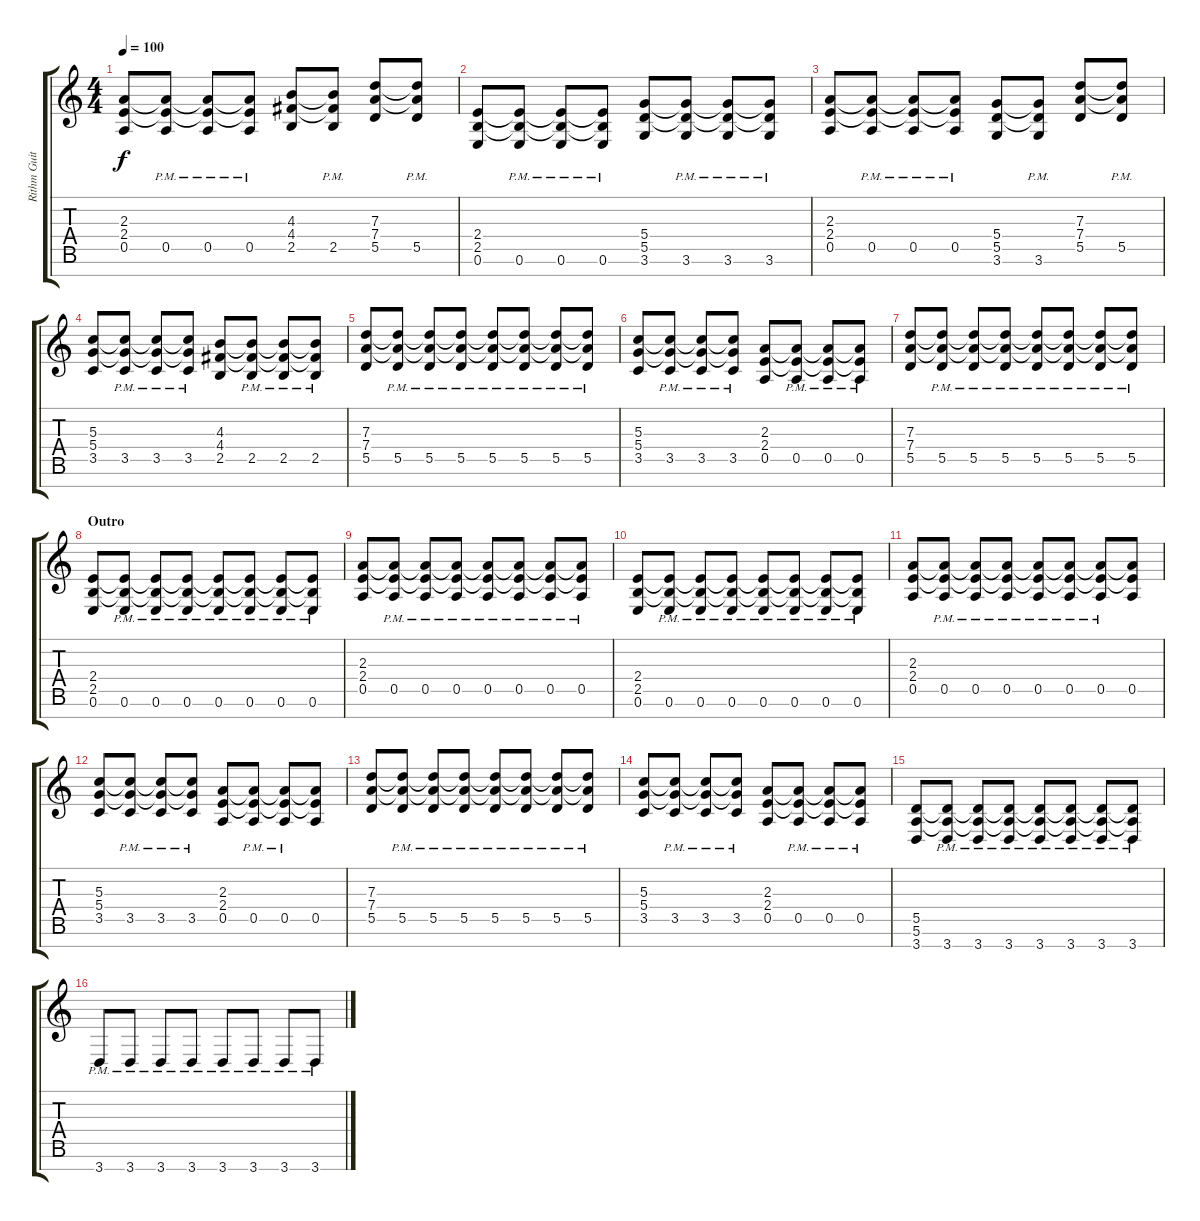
\track ("Rithm Guitar" "Rithm Guit") {instrument distortionguitar}
\staff {score tabs}
\tuning (E4 B3 G3 D3 A2 E2 B1) {hide}
\ts (4 4)
\tempo 100
\clef g2
\ks c
(2.3 2.4 0.5).8{dy f} (2.3{t} 2.4{t} 0.5{pm}).8 (2.3{t} 2.4{t} 0.5{pm}).8 (2.3{t} 2.4{t} 0.5{pm}).8 (4.3 4.4 2.5).8 (4.3{t} 4.4{t} 2.5{pm}).8 (7.3 7.4 5.5).8 (7.3{t} 7.4{t} 5.5{pm}).8 |
(2.4 2.5 0.6).8 (2.4{t} 2.5{t} 0.6{pm}).8 (2.4{t} 2.5{t} 0.6{pm}).8 (2.4{t} 2.5{t} 0.6{pm}).8 (5.4 5.5 3.6).8 (5.4{t} 5.5{t} 3.6{pm}).8 (5.4{t} 5.5{t} 3.6{pm}).8 (5.4{t} 5.5{t} 3.6{pm}).8 |
(2.3 2.4 0.5).8 (2.3{t} 2.4{t} 0.5{pm}).8 (2.3{t} 2.4{t} 0.5{pm}).8 (2.3{t} 2.4{t} 0.5{pm}).8 (5.4 5.5 3.6).8 (5.4{t} 5.5{t} 3.6{pm}).8 (7.3 7.4 5.5).8 (7.3{t} 7.4{t} 5.5{pm}).8 |
(5.3 5.4 3.5).8 (5.3{t} 5.4{t} 3.5{pm}).8 (5.3{t} 5.4{t} 3.5{pm}).8 (5.3{t} 5.4{t} 3.5{pm}).8 (4.3 4.4 2.5).8 (4.3{t} 4.4{t} 2.5{pm}).8 (4.3{t} 4.4{t} 2.5{pm}).8 (4.3{t} 4.4{t} 2.5{pm}).8 |
(7.3 7.4 5.5).8 (7.3{t} 7.4{t} 5.5{pm}).8 (7.3{t} 7.4{t} 5.5{pm}).8 (7.3{t} 7.4{t} 5.5{pm}).8 (7.3{t} 7.4{t} 5.5{pm}).8 (7.3{t} 7.4{t} 5.5{pm}).8 (7.3{t} 7.4{t} 5.5{pm}).8 (7.3{t} 7.4{t} 5.5{pm}).8 |
(5.3 5.4 3.5).8 (5.3{t} 5.4{t} 3.5{pm}).8 (5.3{t} 5.4{t} 3.5{pm}).8 (5.3{t} 5.4{t} 3.5{pm}).8 (2.3 2.4 0.5).8 (2.3{t} 2.4{t} 0.5{pm}).8 (2.3{t} 2.4{t} 0.5{pm}).8 (2.3{t} 2.4{t} 0.5{pm}).8 |
(7.3 7.4 5.5).8 (7.3{t} 7.4{t} 5.5{pm}).8 (7.3{t} 7.4{t} 5.5{pm}).8 (7.3{t} 7.4{t} 5.5{pm}).8 (7.3{t} 7.4{t} 5.5{pm}).8 (7.3{t} 7.4{t} 5.5{pm}).8 (7.3{t} 7.4{t} 5.5{pm}).8 (7.3{t} 7.4{t} 5.5{pm}).8 |
\section ("" "Outro")
(2.4 2.5 0.6).8 (2.4{t} 2.5{t} 0.6{pm}).8 (2.4{t} 2.5{t} 0.6{pm}).8 (2.4{t} 2.5{t} 0.6{pm}).8 (2.4{t} 2.5{t} 0.6{pm}).8 (2.4{t} 2.5{t} 0.6{pm}).8 (2.4{t} 2.5{t} 0.6{pm}).8 (2.4{t} 2.5{t} 0.6{pm}).8 |
(2.3 2.4 0.5).8 (2.3{t} 2.4{t} 0.5{pm}).8 (2.3{t} 2.4{t} 0.5{pm}).8 (2.3{t} 2.4{t} 0.5{pm}).8 (2.3{t} 2.4{t} 0.5{pm}).8 (2.3{t} 2.4{t} 0.5{pm}).8 (2.3{t} 2.4{t} 0.5{pm}).8 (2.3{t} 2.4{t} 0.5{pm}).8 |
(2.4 2.5 0.6).8 (2.4{t} 2.5{t} 0.6{pm}).8 (2.4{t} 2.5{t} 0.6{pm}).8 (2.4{t} 2.5{t} 0.6{pm}).8 (2.4{t} 2.5{t} 0.6{pm}).8 (2.4{t} 2.5{t} 0.6{pm}).8 (2.4{t} 2.5{t} 0.6{pm}).8 (2.4{t} 2.5{t} 0.6{pm}).8 |
(2.3 2.4 0.5).8 (2.3{t} 2.4{t} 0.5{pm}).8 (2.3{t} 2.4{t} 0.5{pm}).8 (2.3{t} 2.4{t} 0.5{pm}).8 (2.3{t} 2.4{t} 0.5{pm}).8 (2.3{t} 2.4{t} 0.5{pm}).8 (2.3{t} 2.4{t} 0.5{pm}).8 (2.3{t} 2.4{t} 0.5).8 |
(5.3 5.4 3.5).8 (5.3{t} 5.4{t} 3.5{pm}).8 (5.3{t} 5.4{t} 3.5{pm}).8 (5.3{t} 5.4{t} 3.5{pm}).8 (2.3 2.4 0.5).8 (2.3{t} 2.4{t} 0.5{pm}).8 (2.3{t} 2.4{t} 0.5{pm}).8 (2.3{t} 2.4{t} 0.5).8 |
(7.3 7.4 5.5).8 (7.3{t} 7.4{t} 5.5{pm}).8 (7.3{t} 7.4{t} 5.5{pm}).8 (7.3{t} 7.4{t} 5.5{pm}).8 (7.3{t} 7.4{t} 5.5{pm}).8 (7.3{t} 7.4{t} 5.5{pm}).8 (7.3{t} 7.4{t} 5.5{pm}).8 (7.3{t} 7.4{t} 5.5{pm}).8 |
(5.3 5.4 3.5).8 (5.3{t} 5.4{t} 3.5{pm}).8 (5.3{t} 5.4{t} 3.5{pm}).8 (5.3{t} 5.4{t} 3.5{pm}).8 (2.3 2.4 0.5).8 (2.3{t} 2.4{t} 0.5{pm}).8 (2.3{t} 2.4{t} 0.5{pm}).8 (2.3{t} 2.4{t} 0.5{pm}).8 |
(5.5 5.6 3.7).8 (5.5{t} 5.6{t} 3.7{pm}).8 (5.5{t} 5.6{t} 3.7{pm}).8 (5.5{t} 5.6{t} 3.7{pm}).8 (5.5{t} 5.6{t} 3.7{pm}).8 (5.5{t} 5.6{t} 3.7{pm}).8 (5.5{t} 5.6{t} 3.7{pm}).8 (5.5{t} 5.6{t} 3.7{pm}).8 |
3.7{pm}.8 3.7{pm}.8 3.7{pm}.8 3.7{pm}.8 3.7{pm}.8 3.7{pm}.8 3.7{pm}.8 3.7{pm}.8
